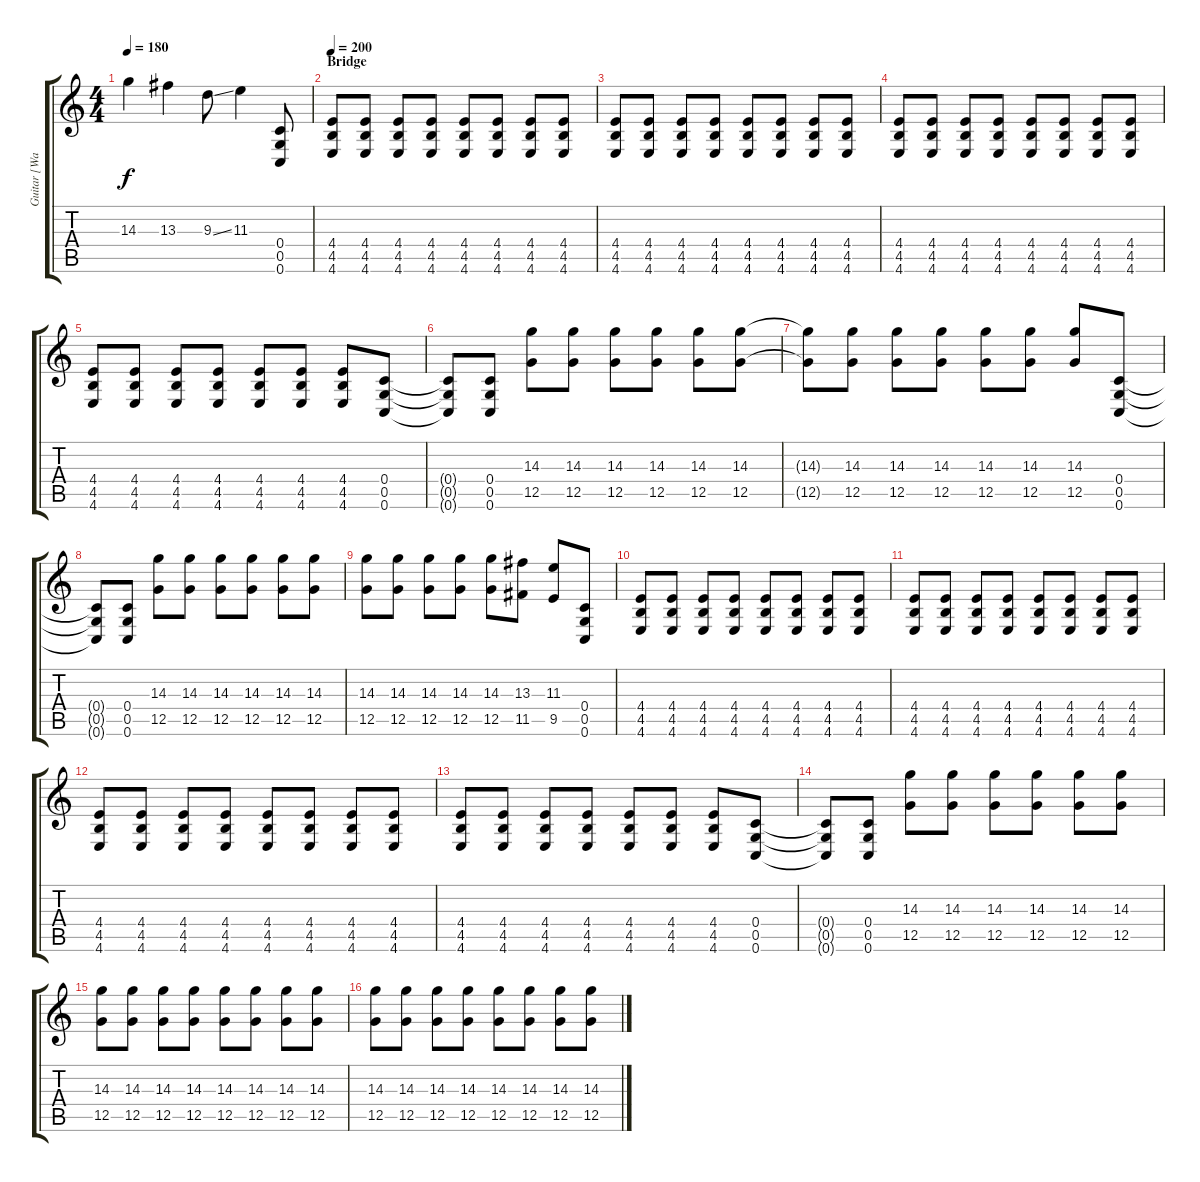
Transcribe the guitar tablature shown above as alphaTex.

\track ("Guitar [Wade Preston]" "Guitar [Wa") {instrument overdrivenguitar}
\staff {score tabs}
\tuning (D4 A3 F3 C3 G2 C2) {hide}
\ts (4 4)
\tempo 180
\clef g2
\ks c
14.3{t}.4{dy f} 13.3.4 9.3{ss}.8 11.3.4 (0.4 0.5 0.6).8 |
\section ("" "Bridge")
\tempo 200
(4.4 4.5 4.6).8 (4.4 4.5 4.6).8 (4.4 4.5 4.6).8 (4.4 4.5 4.6).8 (4.4 4.5 4.6).8 (4.4 4.5 4.6).8 (4.4 4.5 4.6).8 (4.4 4.5 4.6).8 |
(4.4 4.5 4.6).8 (4.4 4.5 4.6).8 (4.4 4.5 4.6).8 (4.4 4.5 4.6).8 (4.4 4.5 4.6).8 (4.4 4.5 4.6).8 (4.4 4.5 4.6).8 (4.4 4.5 4.6).8 |
(4.4 4.5 4.6).8 (4.4 4.5 4.6).8 (4.4 4.5 4.6).8 (4.4 4.5 4.6).8 (4.4 4.5 4.6).8 (4.4 4.5 4.6).8 (4.4 4.5 4.6).8 (4.4 4.5 4.6).8 |
(4.4 4.5 4.6).8 (4.4 4.5 4.6).8 (4.4 4.5 4.6).8 (4.4 4.5 4.6).8 (4.4 4.5 4.6).8 (4.4 4.5 4.6).8 (4.4 4.5 4.6).8 (0.4 0.5 0.6).8 |
(0.4{t} 0.5{t} 0.6{t}).8 (0.4 0.5 0.6).8 (14.3 12.5).8 (14.3 12.5).8 (14.3 12.5).8 (14.3 12.5).8 (14.3 12.5).8 (14.3 12.5).8 |
(14.3{t} 12.5{t}).8 (14.3 12.5).8 (14.3 12.5).8 (14.3 12.5).8 (14.3 12.5).8 (14.3 12.5).8 (14.3 12.5).8 (0.4 0.5 0.6).8 |
(0.4{t} 0.5{t} 0.6{t}).8 (0.4 0.5 0.6).8 (14.3 12.5).8 (14.3 12.5).8 (14.3 12.5).8 (14.3 12.5).8 (14.3 12.5).8 (14.3 12.5).8 |
(14.3 12.5).8 (14.3 12.5).8 (14.3 12.5).8 (14.3 12.5).8 (14.3 12.5).8 (13.3 11.5).8 (11.3 9.5).8 (0.4 0.5 0.6).8 |
(4.4 4.5 4.6).8 (4.4 4.5 4.6).8 (4.4 4.5 4.6).8 (4.4 4.5 4.6).8 (4.4 4.5 4.6).8 (4.4 4.5 4.6).8 (4.4 4.5 4.6).8 (4.4 4.5 4.6).8 |
(4.4 4.5 4.6).8 (4.4 4.5 4.6).8 (4.4 4.5 4.6).8 (4.4 4.5 4.6).8 (4.4 4.5 4.6).8 (4.4 4.5 4.6).8 (4.4 4.5 4.6).8 (4.4 4.5 4.6).8 |
(4.4 4.5 4.6).8 (4.4 4.5 4.6).8 (4.4 4.5 4.6).8 (4.4 4.5 4.6).8 (4.4 4.5 4.6).8 (4.4 4.5 4.6).8 (4.4 4.5 4.6).8 (4.4 4.5 4.6).8 |
(4.4 4.5 4.6).8 (4.4 4.5 4.6).8 (4.4 4.5 4.6).8 (4.4 4.5 4.6).8 (4.4 4.5 4.6).8 (4.4 4.5 4.6).8 (4.4 4.5 4.6).8 (0.4 0.5 0.6).8 |
(0.4{t} 0.5{t} 0.6{t}).8 (0.4 0.5 0.6).8 (14.3 12.5).8 (14.3 12.5).8 (14.3 12.5).8 (14.3 12.5).8 (14.3 12.5).8 (14.3 12.5).8 |
(14.3 12.5).8 (14.3 12.5).8 (14.3 12.5).8 (14.3 12.5).8 (14.3 12.5).8 (14.3 12.5).8 (14.3 12.5).8 (14.3 12.5).8 |
(14.3 12.5).8 (14.3 12.5).8 (14.3 12.5).8 (14.3 12.5).8 (14.3 12.5).8 (14.3 12.5).8 (14.3 12.5).8 (14.3 12.5).8
